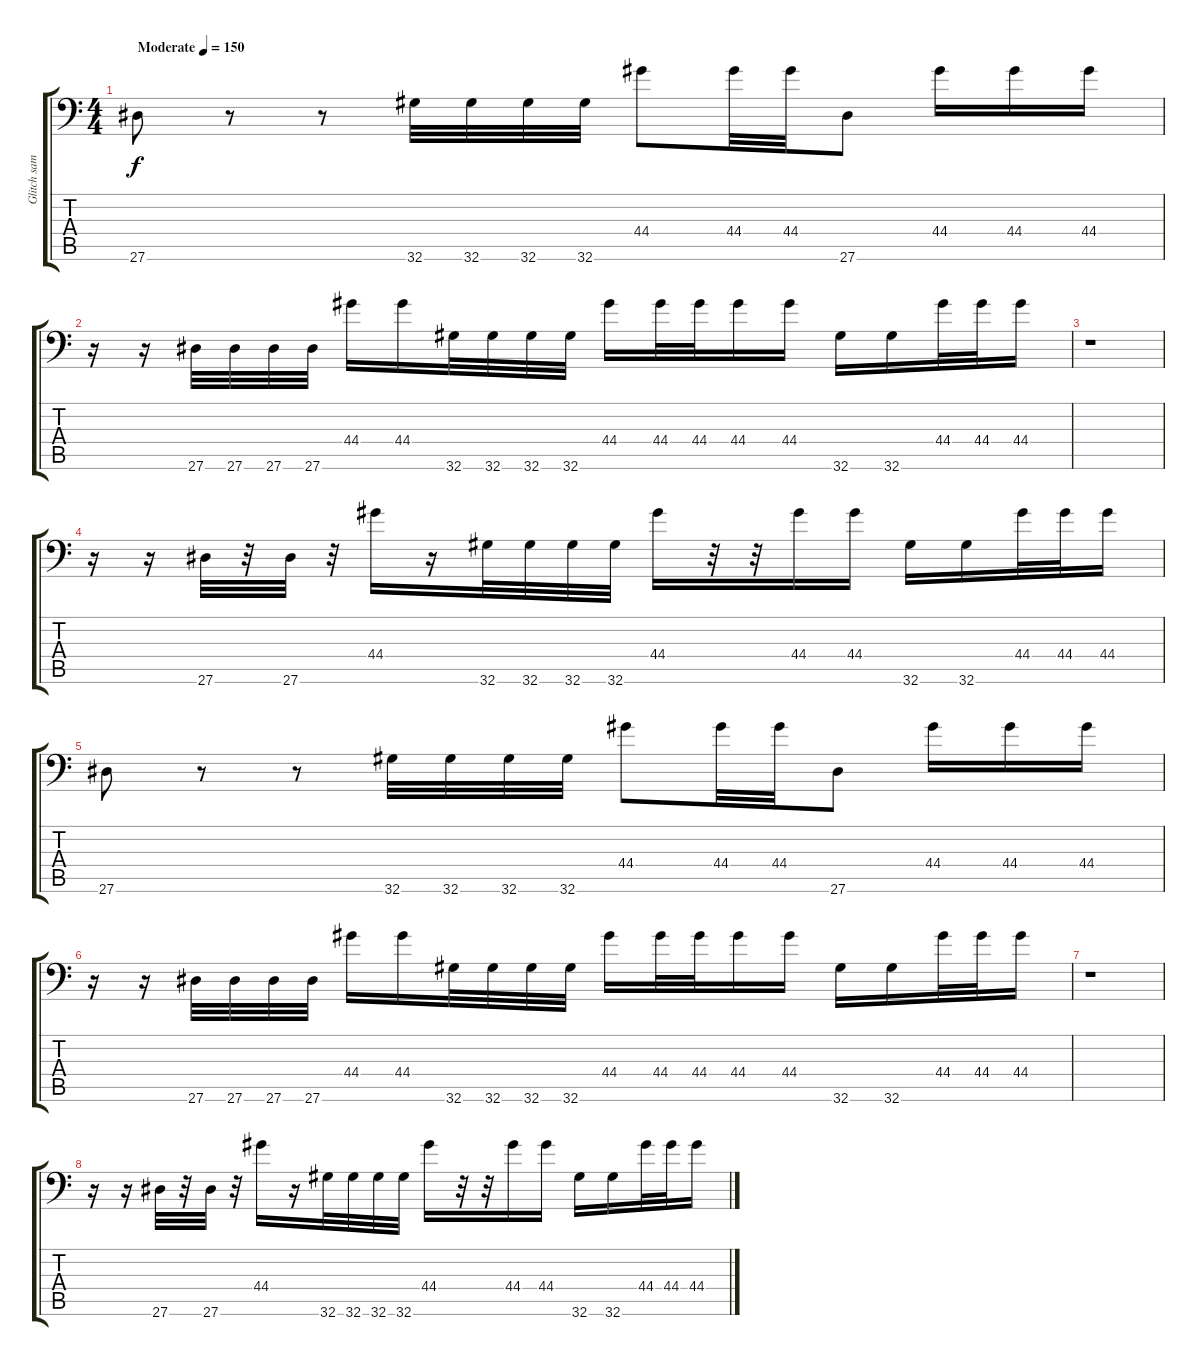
\track ("Glitch samples/Real drums" "Glitch sam") {instrument acousticgrandpiano}
\staff {score tabs}
\tuning (C-1 C-1 C-1 C-1 C-1 C-1) {hide}
\ts (4 4)
\tempo (150 "Moderate")
\clef f4
\ks c
27.6.8{dy f instrument acousticgrandpiano} r.8 r.8 32.6.32 32.6.32 32.6.32 32.6.32 44.4.8 44.4.32 44.4.32 27.6.8 44.4.16 44.4.16 44.4.16 |
r.16 r.16 27.6.32 27.6.32 27.6.32 27.6.32 44.4.16 44.4.16 32.6.32 32.6.32 32.6.32 32.6.32 44.4.16 44.4.32 44.4.32 44.4.16 44.4.16 32.6.16 32.6.16 44.4.32 44.4.32 44.4.16 |
r.1 |
r.16 r.16 27.6.32 r.32 27.6.32 r.32 44.4.16 r.16 32.6.32 32.6.32 32.6.32 32.6.32 44.4.16 r.32 r.32 44.4.16 44.4.16 32.6.16 32.6.16 44.4.32 44.4.32 44.4.16 |
27.6.8 r.8 r.8 32.6.32 32.6.32 32.6.32 32.6.32 44.4.8 44.4.32 44.4.32 27.6.8 44.4.16 44.4.16 44.4.16 |
r.16 r.16 27.6.32 27.6.32 27.6.32 27.6.32 44.4.16 44.4.16 32.6.32 32.6.32 32.6.32 32.6.32 44.4.16 44.4.32 44.4.32 44.4.16 44.4.16 32.6.16 32.6.16 44.4.32 44.4.32 44.4.16 |
r.1 |
r.16 r.16 27.6.32 r.32 27.6.32 r.32 44.4.16 r.16 32.6.32 32.6.32 32.6.32 32.6.32 44.4.16 r.32 r.32 44.4.16 44.4.16 32.6.16 32.6.16 44.4.32 44.4.32 44.4.16
